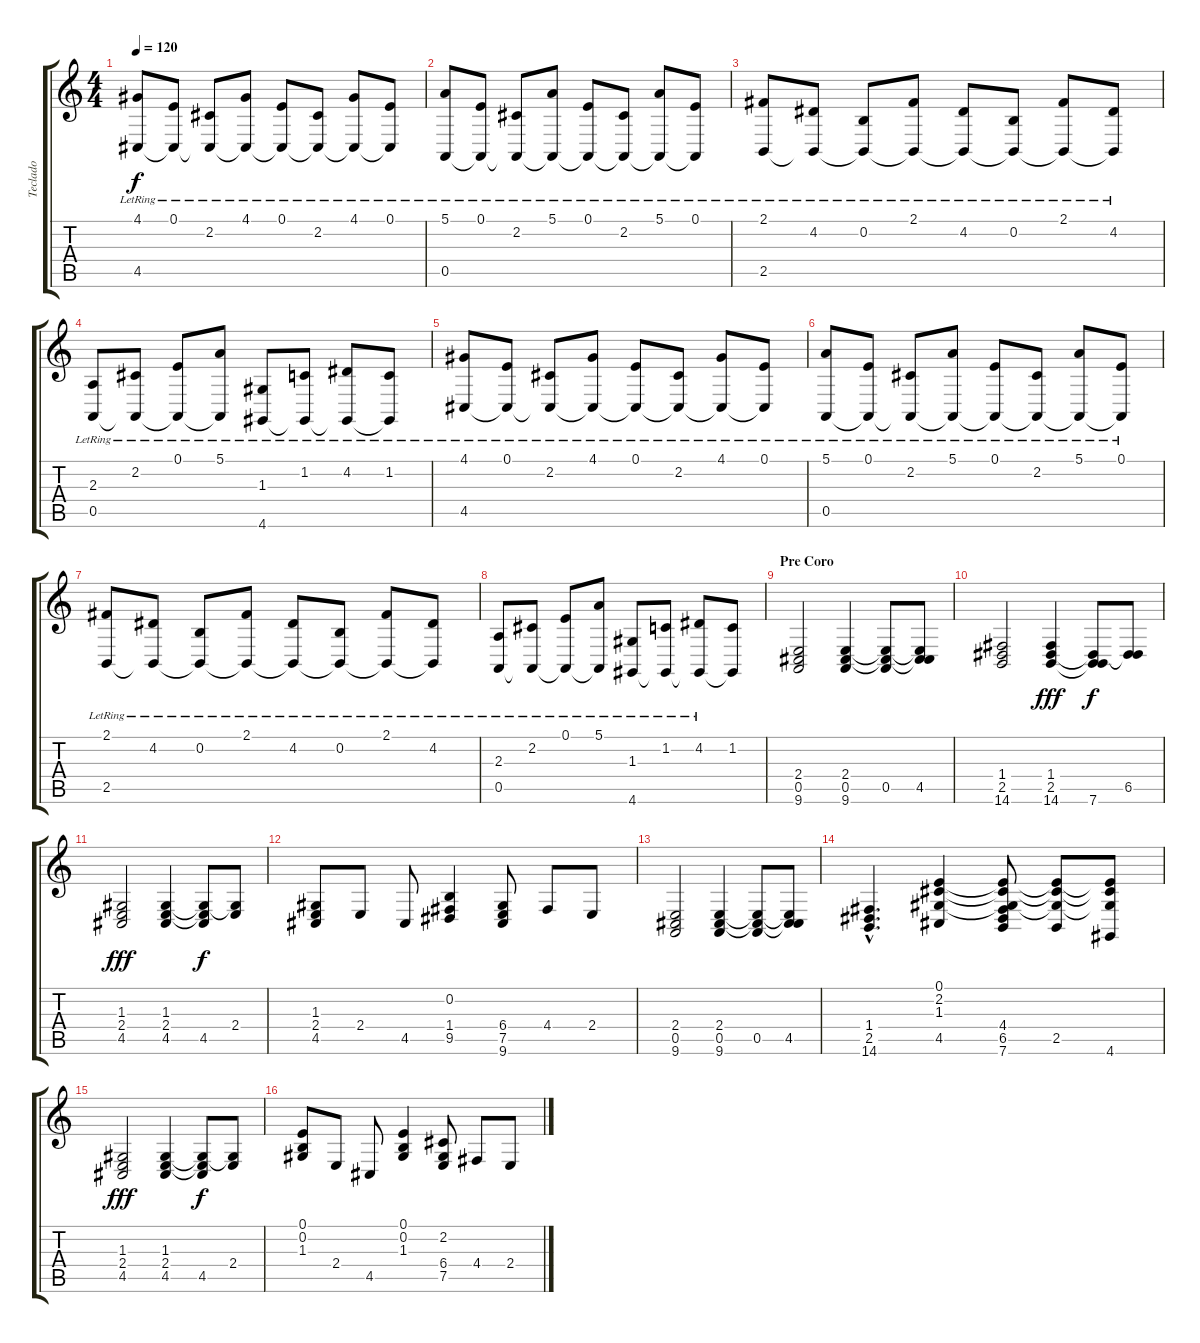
\track ("Teclado" "Teclado") {instrument brightacousticpiano}
\staff {score tabs}
\tuning (E4 B3 G3 D3 A2 E2) {hide}
\ts (4 4)
\tempo 120
\clef g2
\ks c
(4.1{lr} 4.5).8{dy f} (0.1{lr} 4.5{t}).8 (2.2{lr} 4.5{t}).8 (4.1{lr} 4.5{t}).8 (0.1{lr} 4.5{t}).8 (2.2{lr} 4.5{t}).8 (4.1{lr} 4.5{t}).8 (0.1{lr} 4.5{t}).8 |
(5.1{lr} 0.5).8 (0.1{lr} 0.5{t}).8 (2.2{lr} 0.5{t}).8 (5.1{lr} 0.5{t}).8 (0.1{lr} 0.5{t}).8 (2.2{lr} 0.5{t}).8 (5.1{lr} 0.5{t}).8 (0.1{lr} 0.5{t}).8 |
(2.1{lr} 2.5).8 (4.2{lr} 2.5{t}).8 (0.2{lr} 2.5{t}).8 (2.1{lr} 2.5{t}).8 (4.2{lr} 2.5{t}).8 (0.2{lr} 2.5{t}).8 (2.1{lr} 2.5{t}).8 (4.2{lr} 2.5{t}).8 |
(2.3{lr} 0.5).8 (2.2{lr} 0.5{t}).8 (0.1{lr} 0.5{t}).8 (5.1{lr} 0.5{t}).8 (1.3{lr} 4.6).8 (1.2{lr} 4.6{t}).8 (4.2{lr} 4.6{t}).8 (1.2{lr} 4.6{t}).8 |
(4.1{lr} 4.5).8 (0.1{lr} 4.5{t}).8 (2.2{lr} 4.5{t}).8 (4.1{lr} 4.5{t}).8 (0.1{lr} 4.5{t}).8 (2.2{lr} 4.5{t}).8 (4.1{lr} 4.5{t}).8 (0.1{lr} 4.5{t}).8 |
(5.1{lr} 0.5).8 (0.1{lr} 0.5{t}).8 (2.2{lr} 0.5{t}).8 (5.1{lr} 0.5{t}).8 (0.1{lr} 0.5{t}).8 (2.2{lr} 0.5{t}).8 (5.1{lr} 0.5{t}).8 (0.1{lr} 0.5{t}).8 |
(2.1{lr} 2.5).8 (4.2{lr} 2.5{t}).8 (0.2{lr} 2.5{t}).8 (2.1{lr} 2.5{t}).8 (4.2{lr} 2.5{t}).8 (0.2{lr} 2.5{t}).8 (2.1{lr} 2.5{t}).8 (4.2{lr} 2.5{t}).8 |
(2.3{lr} 0.5).8 (2.2{lr} 0.5{t}).8 (0.1{lr} 0.5{t}).8 (5.1{lr} 0.5{t}).8 (1.3{lr} 4.6).8 (1.2{lr} 4.6{t}).8 (4.2{lr} 4.6{t}).8 (1.2 4.6{t}).8 |
\section ("" "Pre Coro")
(2.4 0.5 9.6).2 (2.4 0.5 9.6).4 (2.4{t} 0.5 9.6{t}).8 (2.4{t} 4.5 9.6{t}).8 |
(1.4 2.5 14.6).2 (1.4 2.5 14.6).4{dy fff} (1.4{t} 2.5{t} 7.6).8{dy f} (1.4{t} 6.5).8 |
(1.3 2.4 4.5).2{dy fff} (1.3 2.4 4.5).4 (1.3{t} 2.4{t} 4.5).8{dy f} (1.3{t} 2.4).8 |
(1.3 2.4 4.5).8 2.4.8 4.5.8 (0.2 1.4 9.5).4 (6.4 7.5 9.6).8 4.4.8 2.4.8 |
(2.4 0.5 9.6).2 (2.4 0.5 9.6).4 (2.4{t} 0.5 9.6{t}).8 (2.4{t} 4.5 9.6{t}).8 |
(1.4{hac} 2.5{hac} 14.6{hac}).4{d} (0.1 2.2 1.3 4.5).4 (0.1{t} 2.2{t} 1.3{t} 4.4 6.5 7.6).8 (0.1{t} 2.2{t} 1.3{t} 2.5).8 (0.1{t} 2.2{t} 1.3{t} 4.6).8 |
(1.3 2.4 4.5).2{dy fff} (1.3 2.4 4.5).4 (1.3{t} 2.4{t} 4.5).8{dy f} (1.3{t} 2.4).8 |
(0.1 0.2 1.3).8 2.4.8 4.5.8 (0.1 0.2 1.3).4 (2.2 6.4 7.5).8 4.4.8 2.4.8
